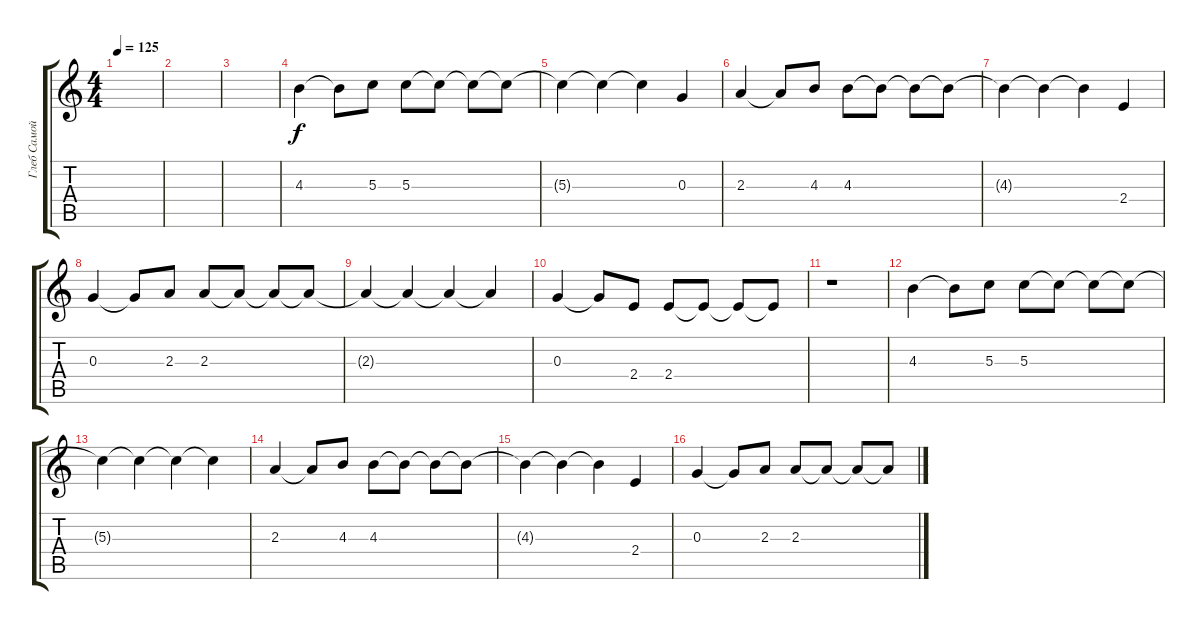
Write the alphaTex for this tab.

\track ("Глеб Самойлов" "Глеб Самой") {instrument distortionguitar}
\staff {score tabs}
\tuning (E4 B3 G3 D3 A2 E2) {hide}
\ts (4 4)
\tempo 125
\clef g2
\ks c
|
|
|
4.3.4 4.3{t}.8 5.3.8 5.3.8 5.3{t}.8 5.3{t}.8 5.3{t}.8 |
5.3{t}.4 5.3{t}.4 5.3{t}.4 0.3.4 |
2.3.4 2.3{t}.8 4.3.8 4.3.8 4.3{t}.8 4.3{t}.8 4.3{t}.8 |
4.3{t}.4 4.3{t}.4 4.3{t}.4 2.4.4 |
0.3.4 0.3{t}.8 2.3.8 2.3.8 2.3{t}.8 2.3{t}.8 2.3{t}.8 |
2.3{t}.4 2.3{t}.4 2.3{t}.4 2.3{t}.4 |
0.3.4 0.3{t}.8 2.4.8 2.4.8 2.4{t}.8 2.4{t}.8 2.4{t}.8 |
r.1 |
4.3.4 4.3{t}.8 5.3.8 5.3.8 5.3{t}.8 5.3{t}.8 5.3{t}.8 |
5.3{t}.4 5.3{t}.4 5.3{t}.4 5.3{t}.4 |
2.3.4 2.3{t}.8 4.3.8 4.3.8 4.3{t}.8 4.3{t}.8 4.3{t}.8 |
4.3{t}.4 4.3{t}.4 4.3{t}.4 2.4.4 |
0.3.4 0.3{t}.8 2.3.8 2.3.8 2.3{t}.8 2.3{t}.8 2.3{t}.8
